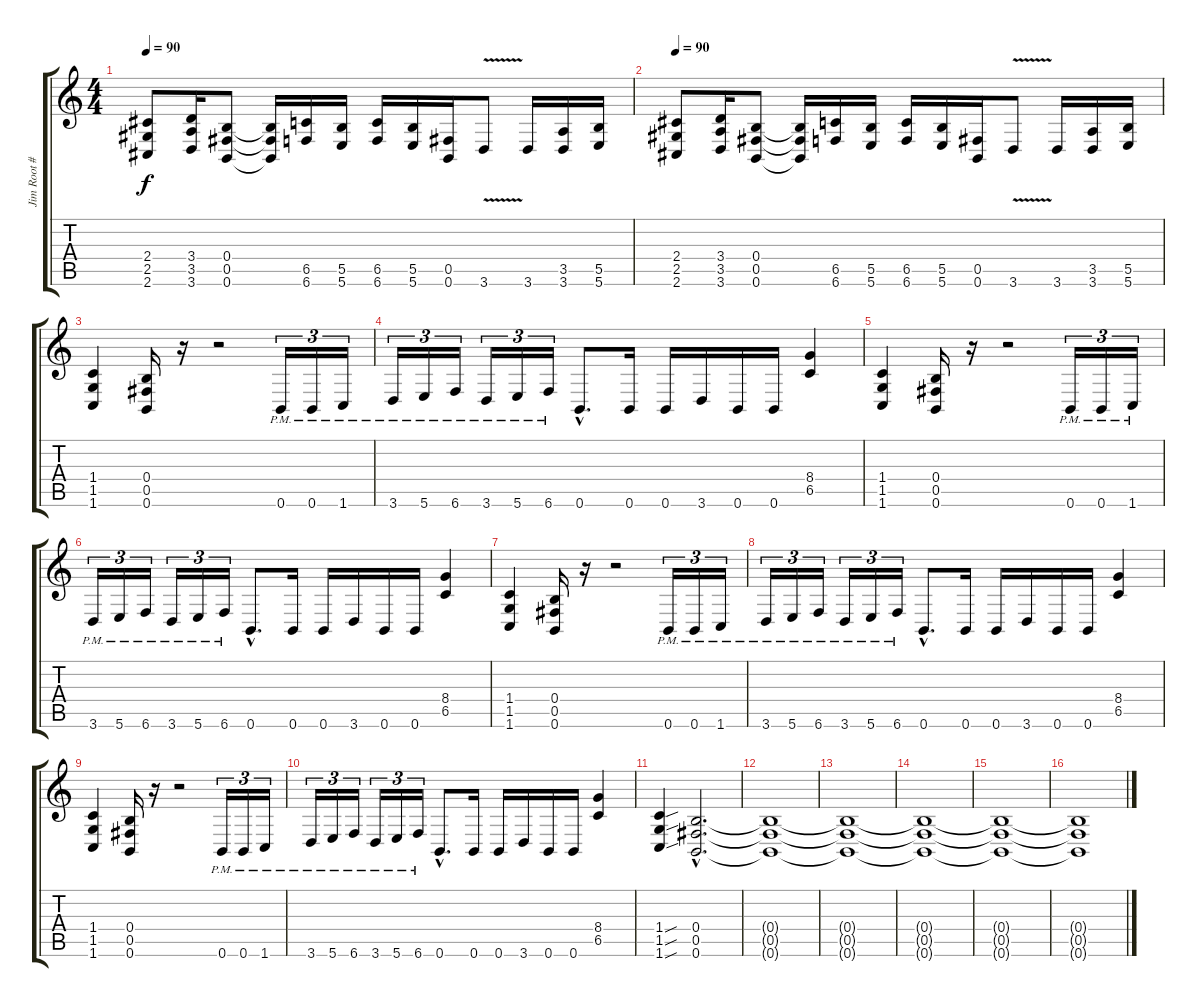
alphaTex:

\track ("Jim Root #4" "Jim Root #") {instrument distortionguitar}
\staff {score tabs}
\tuning (Db4 Ab3 E3 B2 Gb2 B1) {hide}
\ts (4 4)
\tempo 90
\clef g2
\ks c
(2.4 2.5 2.6).8{dy f} (3.4 3.5 3.6).16 (0.4 0.5 0.6).8 (0.4{t} 0.5{t} 0.6{t}).16 (6.5 6.6).16 (5.5 5.6).16 (6.5 6.6).16 (5.5 5.6).16 (0.5 0.6).16 3.6{v}.8 3.6.16 (3.5 3.6).16 (5.5 5.6).16 |
\tempo 90
(2.4 2.5 2.6).8 (3.4 3.5 3.6).16 (0.4 0.5 0.6).8 (0.4{t} 0.5{t} 0.6{t}).16 (6.5 6.6).16 (5.5 5.6).16 (6.5 6.6).16 (5.5 5.6).16 (0.5 0.6).16 3.6{v}.8 3.6.16 (3.5 3.6).16 (5.5 5.6).16 |
(1.4 1.5 1.6).4 (0.4 0.5 0.6).16 r.16 r.2 0.6{pm}.16{tu (3 2)} 0.6{pm}.16{tu (3 2)} 1.6{pm}.16{tu (3 2)} |
3.6{pm}.16{tu (3 2)} 5.6{pm}.16{tu (3 2)} 6.6{pm}.16{tu (3 2)} 3.6{pm}.16{tu (3 2)} 5.6{pm}.16{tu (3 2)} 6.6{pm}.16{tu (3 2)} 0.6{hac}.8{d} 0.6.16 0.6.16 3.6.16 0.6.16 0.6.16 (8.4 6.5).4 |
(1.4 1.5 1.6).4 (0.4 0.5 0.6).16 r.16 r.2 0.6{pm}.16{tu (3 2)} 0.6{pm}.16{tu (3 2)} 1.6{pm}.16{tu (3 2)} |
3.6{pm}.16{tu (3 2)} 5.6{pm}.16{tu (3 2)} 6.6{pm}.16{tu (3 2)} 3.6{pm}.16{tu (3 2)} 5.6{pm}.16{tu (3 2)} 6.6{pm}.16{tu (3 2)} 0.6{hac}.8{d} 0.6.16 0.6.16 3.6.16 0.6.16 0.6.16 (8.4 6.5).4 |
(1.4 1.5 1.6).4 (0.4 0.5 0.6).16 r.16 r.2 0.6{pm}.16{tu (3 2)} 0.6{pm}.16{tu (3 2)} 1.6{pm}.16{tu (3 2)} |
3.6{pm}.16{tu (3 2)} 5.6{pm}.16{tu (3 2)} 6.6{pm}.16{tu (3 2)} 3.6{pm}.16{tu (3 2)} 5.6{pm}.16{tu (3 2)} 6.6{pm}.16{tu (3 2)} 0.6{hac}.8{d} 0.6.16 0.6.16 3.6.16 0.6.16 0.6.16 (8.4 6.5).4 |
(1.4 1.5 1.6).4 (0.4 0.5 0.6).16 r.16 r.2 0.6{pm}.16{tu (3 2)} 0.6{pm}.16{tu (3 2)} 1.6{pm}.16{tu (3 2)} |
3.6{pm}.16{tu (3 2)} 5.6{pm}.16{tu (3 2)} 6.6{pm}.16{tu (3 2)} 3.6{pm}.16{tu (3 2)} 5.6{pm}.16{tu (3 2)} 6.6{pm}.16{tu (3 2)} 0.6{hac}.8{d} 0.6.16 0.6.16 3.6.16 0.6.16 0.6.16 (8.4 6.5).4 |
(1.4{sou} 1.5{sou} 1.6{sou}).4 (0.4{hac} 0.5{hac} 0.6{hac}).2{d} |
(0.4{t} 0.5{t} 0.6{t}).1 |
(0.4{t} 0.5{t} 0.6{t}).1 |
(0.4{t} 0.5{t} 0.6{t}).1 |
(0.4{t} 0.5{t} 0.6{t}).1 |
(0.4{t} 0.5{t} 0.6{t}).1
